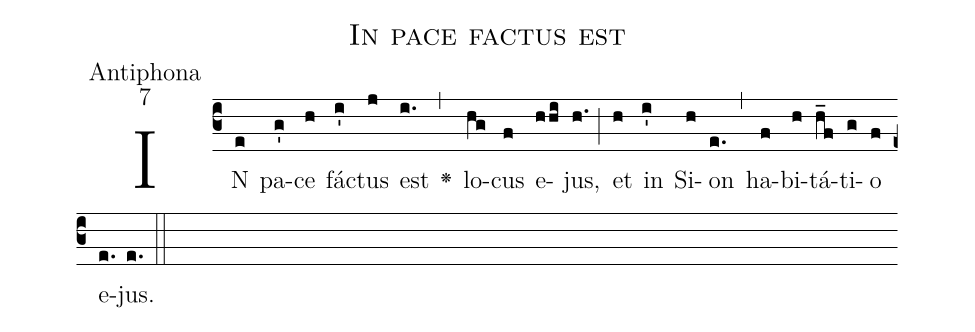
name:In pace factus est;
office-part:Antiphona;
mode:7;
%%
(c3) IN(e) pa(g')ce(h) fá(i')ctus(j) est(i.) <v>\greheightstar</v>(,) lo(hg)cus(f) e(hhi)jus,(h.) (;) et(h) in(i') Si(h)on(e.) (,) ha(f)bi(h)tá(h_f)ti(g)o(f) e(e.)jus.(e.) (::)
